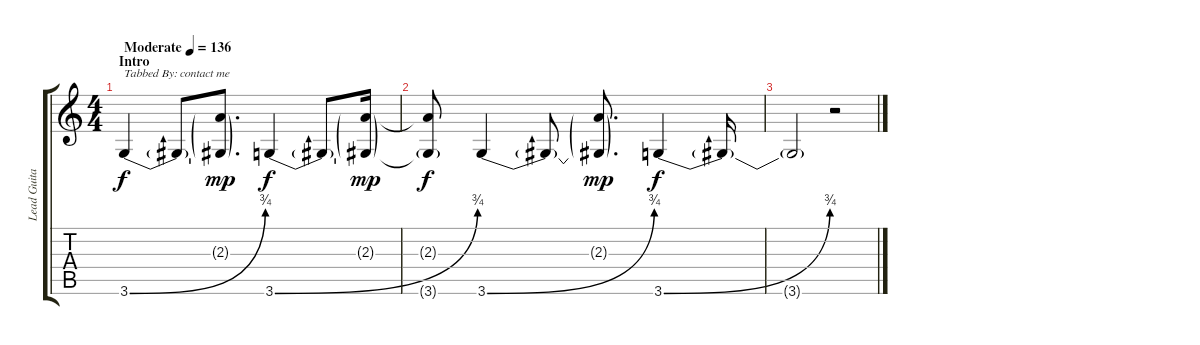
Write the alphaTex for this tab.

\track ("Lead Guitar" "Lead Guita") {instrument distortionguitar}
\staff {score tabs}
\tuning (E4 B3 G3 D3 A2 E2) {hide}
\ts (4 4)
\section ("" "Intro")
\tempo (136 "Moderate")
\clef g2
\ks c
3.6{be (bend 0 0 60 3)}.4{txt "Tabbed By: contact me" dy f volume 14 instrument distortionguitar} 3.6{t}.8 (2.3{g} 3.6{t}).8{d dy mp} 3.6{be (bend 0 0 60 3)}.4{dy f} 3.6{t}.8 (2.3{g} 3.6{t}).16{dy mp} |
(2.3{t} 3.6{t}).8{dy f} 3.6{be (bend 0 0 60 3)}.4 3.6{t}.8 (2.3{g} 3.6{t}).8{d dy mp} 3.6{be (bend 0 0 60 3)}.4{dy f} 3.6{t}.16 |
3.6{t}.2{volume 7} r.2
